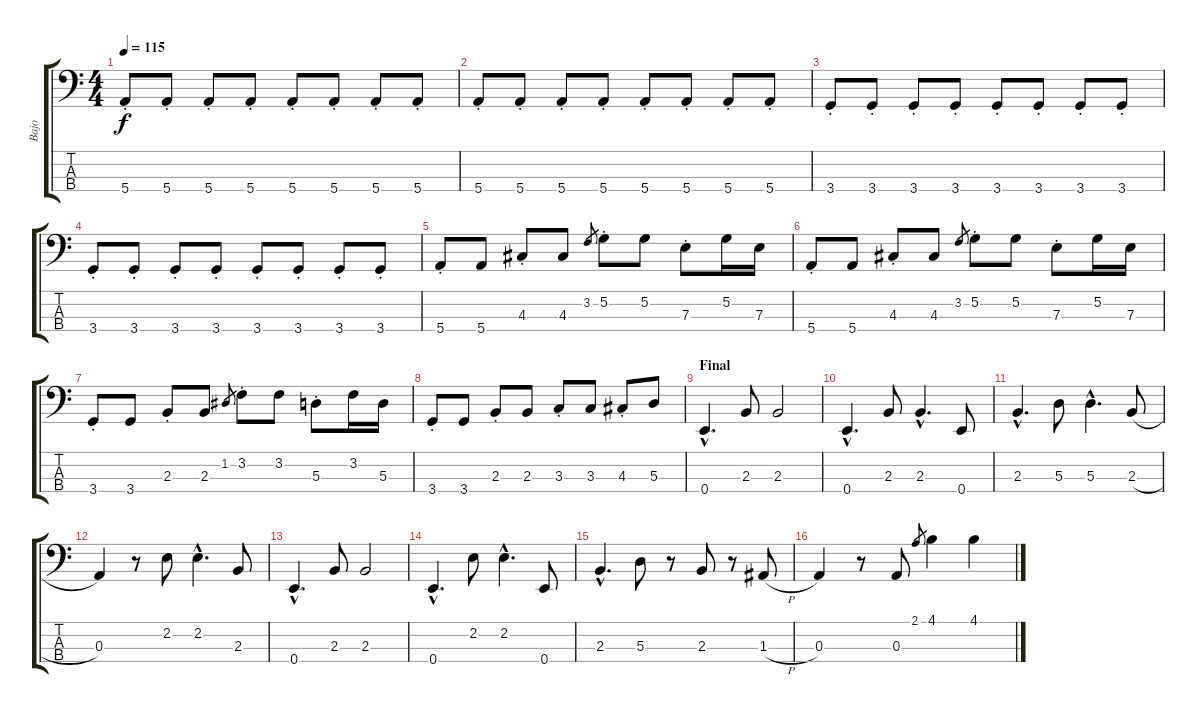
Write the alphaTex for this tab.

\track ("Bajo" "Bajo") {instrument electricbassfinger}
\staff {score tabs}
\tuning (G2 D2 A1 E1) {hide}
\ts (4 4)
\tempo 115
\clef f4
\ks c
5.4{st}.8{dy f} 5.4{st}.8 5.4{st}.8 5.4{st}.8 5.4{st}.8 5.4{st}.8 5.4{st}.8 5.4{st}.8 |
5.4{st}.8 5.4{st}.8 5.4{st}.8 5.4{st}.8 5.4{st}.8 5.4{st}.8 5.4{st}.8 5.4{st}.8 |
3.4{st}.8 3.4{st}.8 3.4{st}.8 3.4{st}.8 3.4{st}.8 3.4{st}.8 3.4{st}.8 3.4{st}.8 |
3.4{st}.8 3.4{st}.8 3.4{st}.8 3.4{st}.8 3.4{st}.8 3.4{st}.8 3.4{st}.8 3.4{st}.8 |
5.4{st}.8 5.4.8 4.3{st}.8 4.3.8 3.2.8{gr} 5.2{st}.8 5.2.8 7.3{st}.8 5.2.16 7.3.16 |
5.4{st}.8 5.4.8 4.3{st}.8 4.3.8 3.2.8{gr} 5.2{st}.8 5.2.8 7.3{st}.8 5.2.16 7.3.16 |
3.4{st}.8 3.4.8 2.3{st}.8 2.3.8 1.2.8{gr} 3.2{st}.8 3.2.8 5.3{st}.8 3.2.16 5.3.16 |
3.4{st}.8 3.4.8 2.3{st}.8 2.3.8 3.3{st}.8 3.3.8 4.3{st}.8 5.3.8 |
\section ("" "Final")
0.4{hac}.4{d} 2.3.8 2.3.2 |
0.4{hac}.4{d} 2.3.8 2.3{hac}.4{d} 0.4.8 |
2.3{hac}.4{d} 5.3.8 5.3{hac}.4{d} 2.3{h}.8 |
0.3.4 r.8 2.2.8 2.2{hac}.4{d} 2.3.8 |
0.4{hac}.4{d} 2.3.8 2.3.2 |
0.4{hac}.4{d} 2.2.8 2.2{hac}.4{d} 0.4.8 |
2.3{hac}.4{d} 5.3.8 r.8 2.3.8 r.8 1.3{h}.8 |
0.3.4 r.8 0.3.8 2.1.8{gr} 4.1.4 4.1.4
